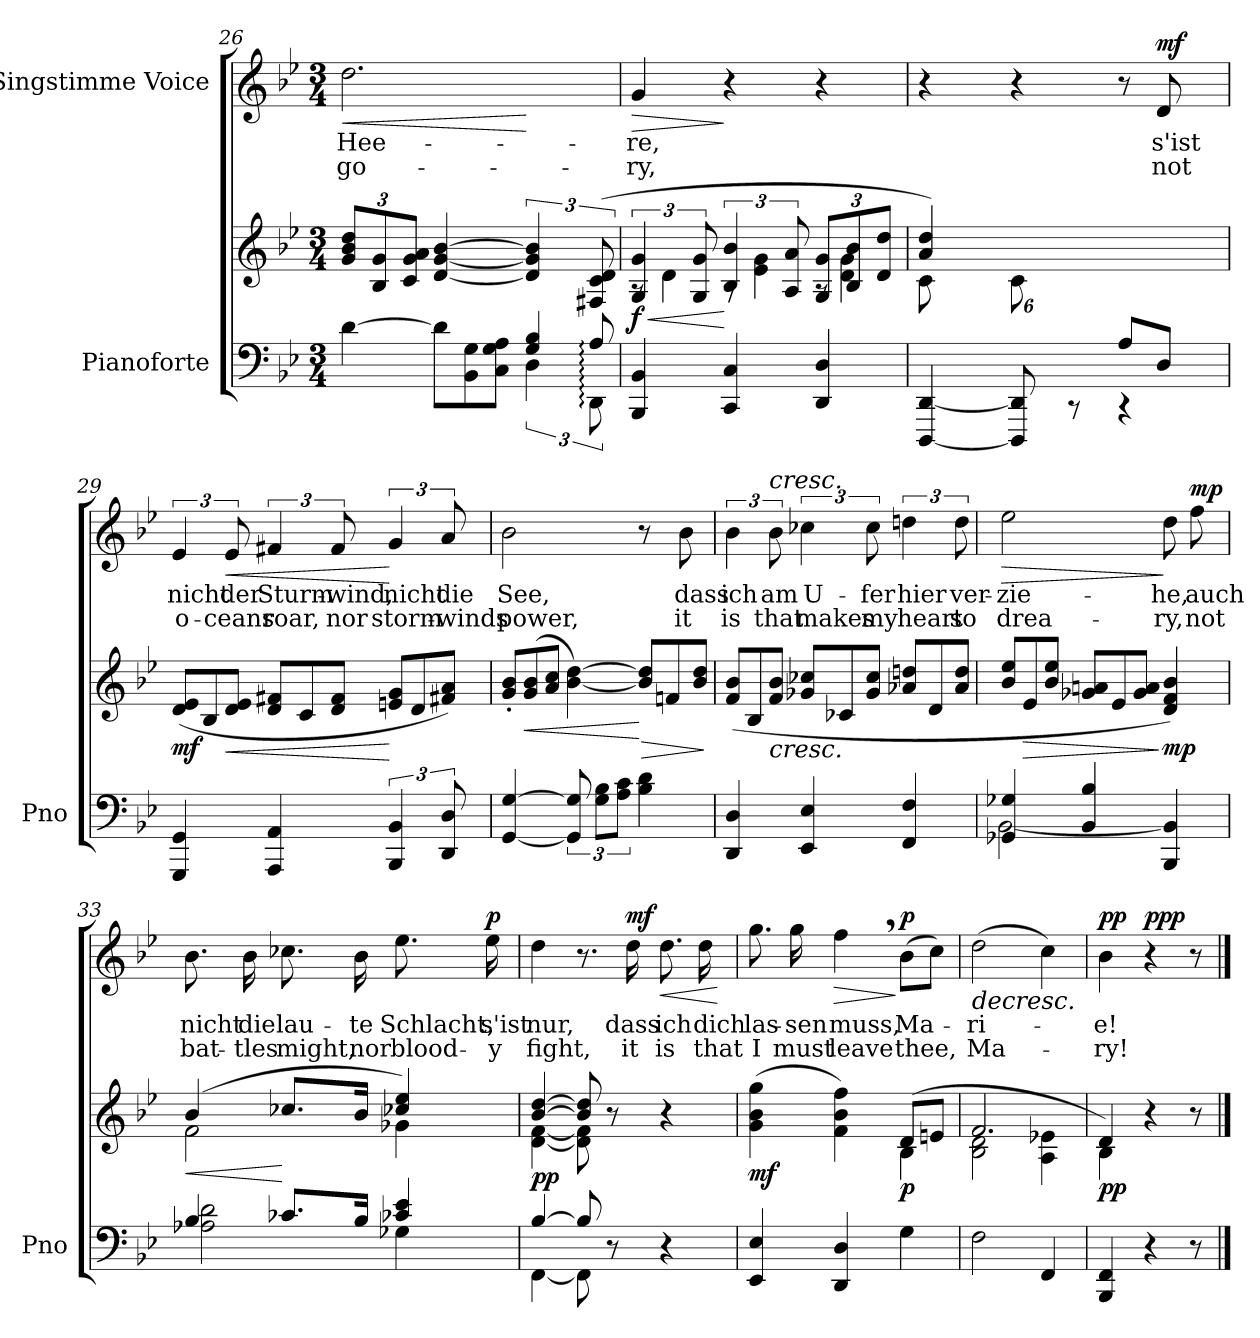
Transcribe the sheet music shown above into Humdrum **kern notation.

**kern	**kern	**dynam	**kern	**text	**text	**dynam
*part2	*part2	*part2	*part1	*part1	*part1	*part1
*staff3	*staff2	*staff2/3	*staff1	*staff1	*staff1	*staff1
*I"Pianoforte	*	*	*I"Singstimme Voice	*	*	*
*I'Pno	*	*	*	*	*	*
*clefF4	*clefG2	*	*clefG2	*	*	*
*k[b-e-]	*k[b-e-]	*	*k[b-e-]	*	*	*
*M3/4	*M3/4	*	*M3/4	*	*	*
=26	=26	=26	=26	=26	=26	=26
*^	*	*	*	*	*	*
*	*	*Xbrackettup	*	*	*	*	*
!	!	!	!	!	!LO:LY:b	!LO:LY:b	!LO:HP:b
*	*	*	*	*^	*	*	*
[4d\	2ryy	12g/ 12b-/ 12dd/L	.	2.dd\	4ryy	Hee-	go-	<
.	.	12B-/ 12g/	.	.	.	.	.	.
.	.	12c/ 12g/ 12a/J	.	.	.	.	.	.
*Xtuplet	*	*	*	*	*	*	*	*
12d\L]	.	[4d/ [4g/ [4b-/	.	.	4ryy	.	.	.
12BB-\ 12G\	.	.	.	.	.	.	.	.
12C\ 12G\ 12A\J	.	.	.	.	.	.	.	.
*	*tuplet	*brackettup	*	*	*	*	*	*
6G/ 6B-/	6D\	6d/] 6g/] 6b-/]	.	.	4ryy	.	.	[
12A:/	12DD:\	(>12F#X/ 12c/ 12d/	.	.	.	.	.	.
*	*	*	*	*v	*v	*	*	*
=27	=27	=27	=27	=27	=27	=27	=27
!	!	!	!LO:HP:b	!	!	!	!
*v	*v	*^	*	*	*	*	*
*	*	*Xtuplet	*	*	*	*	*
*^	*	*	*	*	*	*	*
!	!	!	!	!LO:DY:n=1:b	!	!LO:LY:b	!LO:LY:b	!LO:HP:b
*v	*v	*	*	*	*	*	*	*
4BBB-/ 4BB-/	6G/ 6g/	12rA	< f	4g/	-re,	-ry,	>
.	.	6d\	.	.	.	.	.
.	12G/ 12g/	.	.	.	.	.	.
*	*tuplet	*Xtuplet	*	*	*	*	*
4CC/ 4C/	6B-/ 6b-/	12rA	[	4r	.	.	]
.	.	6e-\ 6g\	.	.	.	.	.
.	12A/ 12a/	.	.	.	.	.	.
*	*tuplet	*	*	*	*	*	*
*	*Xbrackettup	*Xtuplet	*	*	*	*	*
4DD/ 4D/	12G/ 12g/L	12rA	.	4r	.	.	.
.	12B-/ 12b-/	6d\ 6g\	.	.	.	.	.
.	12d/ 12dd/J	.	.	.	.	.	.
!!LO:LB:g=z
=28	=28	=28	=28	=28	=28	=28	=28
*^	*	*	*	*	*	*	*
12ryy	[4DDD/ [4DD/	12c\L	4a/ 4dd/)	.	4r	.	.	.
(>12A/	.	6ryy	.	.	.	.	.	.
12B-/J	.	.	.	.	.	.	.	.
12ryy	8DDD/] 8DD/]	12c\L)	12%5ryy	.	4r	.	.	.
12F#X/	.	12%5ryy	.	.	.	.	.	.
.	8rCC	.	.	.	.	.	.	.
12G/J	.	.	.	.	.	.	.	.
8A/L	4rCC	.	.	.	8r	.	.	.
!	!	!	!	!	!	!LO:LY:b	!LO:LY:b	!LO:DY:a
(>8D/J	.	.	.	.	8d/	s'ist	not	mf
.	.	.	12ryy	.	.	.	.	.
*v	*v	*	*	*	*	*	*	*
=29	=29	=29	=29	=29	=29	=29	=29
!	!	!	!LO:DY:b	!	!LO:LY:b	!LO:LY:b	!
*	*v	*v	*	*	*	*	*
4GGG/ 4GG/	(>12d/ 12e-/L)	mf	6e-/	nicht	o-	.
.	12B-/	.	.	.	.	.
!	!	!LO:HP:b	!	!LO:LY:b	!LO:LY:b	!LO:HP:b
.	12d/ 12e-/J	<	12e-/	der	-ceans	<
!	!	!	!	!LO:LY:b	!LO:LY:b	!
4AAA/ 4AA/	12d/ 12f#X/L	.	6f#X/	Sturm-	roar,	.
.	12c/	.	.	.	.	.
!	!	!	!	!LO:LY:b	!LO:LY:b	!
.	12d/ 12f#/J	.	12f#/	-wind,	nor	.
!	!	!	!	!LO:LY:b	!LO:LY:b	!
6BBB-/ 6BB-/	12en/ 12g/L	[	6g/	nicht	storm-	[
.	12d/	.	.	.	.	.
!	!	!	!	!LO:LY:b	!LO:LY:b	!
12DD/ 12D/	12f#X/ 12a/J)	.	12a/	die	-winds	.
=30	=30	=30	=30	=30	=30	=30
!	!	!	!	!LO:LY:b	!LO:LY:b	!
[4GG/ [4G/	12g/' 12b-/'L	.	2b-\	See,	power,	.
!	!	!LO:HP:b	!	!	!	!
.	(<12g/ 12b-/	<	.	.	.	.
.	12a/ 12cc/J	.	.	.	.	.
12GG/] 12G/]	[4b-\ [4dd\)	.	.	.	.	.
12G\ 12B-\L	.	.	.	.	.	.
12A\ 12c\J	.	.	.	.	.	.
!	!	!LO:HP:n=1:b	!	!	!	!
4B-\ 4d\	12b-/] 12dd/]L	[ >	8r	.	.	.
.	12fn/	.	.	.	.	.
!	!	!	!	!LO:LY:b	!LO:LY:b	!
.	.	.	8b-\	dass	it	.
.	12b-/ 12dd/J	.	.	.	.	.
.	.	]	.	.	.	.
!!LO:LB:g=z
=31	=31	=31	=31	=31	=31	=31
!	!	!	!	!LO:LY:b	!LO:LY:b	!
4DD/ 4D/	(>12f/ 12b-/L	.	6b-\	ich	is	.
.	12B-/	.	.	.	.	.
!	!	!	!LO:TX:a:i:t=cresc.	!	!	!
!	!LO:TX:b:i:t=cresc.	!	!	!	!	!
!	!	!	!	!LO:LY:b	!LO:LY:b	!
.	12f/ 12b-/J	.	12b-\	am	that	.
!	!	!	!	!LO:LY:b	!LO:LY:b	!
4EE-/ 4E-/	12g-X/ 12cc-X/L	.	6cc-X\	U-	makes	.
.	12c-X/	.	.	.	.	.
!	!	!	!	!LO:LY:b	!LO:LY:b	!
.	12g-/ 12cc-/J	.	12cc-\	-fer	my	.
!	!	!	!	!LO:LY:b	!LO:LY:b	!
4FF/ 4F/	12a-X/ 12ddn/L	.	6ddn\	hier	heart	.
.	12d/	.	.	.	.	.
!	!	!	!	!LO:LY:b	!LO:LY:b	!
.	12a-/ 12dd/J	.	12dd\	ver-	so	.
=32	=32	=32	=32	=32	=32	=32
*^	*	*	*	*	*	*
!	!	!	!	!	!LO:LY:b	!LO:LY:b	!LO:HP:b
4GG-X/ 4G-X/	[2BB-\	12b-/ 12ee-/L	.	2ee-\	-zie-	drea-	>
!	!	!	!LO:HP:b	!	!	!	!
.	.	12e-/	>	.	.	.	.
.	.	12b-/ 12ee-/J	.	.	.	.	.
4BB-/ 4B-/	.	12g-X/ 12an/L	.	.	.	.	.
.	.	12e-/	.	.	.	.	.
.	.	12g-/ 12a/J	.	.	.	.	.
!	!	!	!LO:DY:n=1:b	!	!LO:LY:b	!LO:LY:b	!
4BBB-/ 4BB-/]	4ryy	4d/ 4f/ 4b-/)	] mp	8dd\	-he,	-ry,	]
!	!	!	!	!	!LO:LY:b	!LO:LY:b	!LO:DY:a
.	.	.	.	8ff\	auch	not	mp
=33	=33	=33	=33	=33	=33	=33	=33
!	!	!	!LO:HP:b	!	!LO:LY:b	!LO:LY:b	!
*	*	*^	*	*	*	*	*
4B-/	2A-X\ 2d\	(>4b-/	2f\	<	8.b-\	nicht	bat-	.
!	!	!	!	!	!	!LO:LY:b	!LO:LY:b	!
.	.	.	.	.	16b-\	die	-tles	.
!	!	!	!	!	!	!LO:LY:b	!LO:LY:b	!
8.c-X/L	.	8.cc-X/L	.	[	8.cc-X\	lau-	might,	.
!	!	!	!	!	!	!LO:LY:b	!LO:LY:b	!
16B-/Jk	.	16b-/Jk	.	.	16b-\	-te	nor	.
!	!	!	!	!	!	!LO:LY:b	!LO:LY:b	!
4c-X/ 4e-/	4G-X\	4cc-X/ 4ee-/)	4g-X\	.	8.ee-\	Schlacht,	blood-	.
!	!	!	!	!	!	!LO:LY:b	!LO:LY:b	!LO:DY:a
.	.	.	.	.	16ee-\	s'ist	-y	p
!!LO:LB:g=z
=34	=34	=34	=34	=34	=34	=34	=34	=34
!	!	!	!	!LO:DY:b	!	!LO:LY:b	!LO:LY:b	!
!	!	!	!	!LO:DY:n=1:b	!	!	!	!
[4B-/	[4FF\	[4b-/ [4dd/	[4d\ [4f\	p p	4dd\	nur,	fight,	.
8B-/]	8FF\]	8b-/] 8dd/]	8d\] 8f\]	.	8.r	.	.	.
8r	4.ryy	8r	8rgyy	.	.	.	.	.
*	*	*	*	*	*MM100	*	*	*
!	!	!	!	!	!	!LO:LY:b	!LO:LY:b	!LO:HP:b
!	!	!	!	!	!	!	!	!LO:DY:n=1:a
.	.	.	.	.	16dd\	dass	it	< mf
!	!	!	!	!	!	!LO:LY:b	!LO:LY:b	!
4r	.	4r	4rgyy	.	8.dd\	ich	is	.
!	!	!	!	!	!	!LO:LY:b	!LO:LY:b	!
.	.	.	.	.	16dd\	dich	that	.
*v	*v	*	*	*	*	*	*	*
*	*v	*v	*	*	*	*	*
.	.	.	.	.	.	[
=35	=35	=35	=35	=35	=35	=35
*	*	*	*MM95	*	*	*
*	*^	*	*	*	*	*
!	!	!	!LO:DY:b	!	!LO:LY:b	!LO:LY:b	!
4EE-/ 4E-/	(>4g\ 4b-\ 4gg\	2ryy	mf	8.gg\	las-	I	.
!	!	!	!	!	!LO:LY:b	!LO:LY:b	!
.	.	.	.	16gg\	-sen	must	.
!	!	!	!	!	!LO:LY:b	!LO:LY:b	!LO:HP:b
4DD/ 4D/	4f\ 4b-\ 4ff\)	.	.	4ff,\	muss,	leave	>
*	*	*	*	*MM90	*	*	*
!	!	!	!LO:DY:b	!	!LO:LY:b	!LO:LY:b	!LO:DY:n=1:a
4G\	(>8d/L	4B-\	p	(>8b-\L	Ma-	thee,	] p
.	8en/J	.	.	8cc\J)	.	.	.
=36	=36	=36	=36	=36	=36	=36	=36
*	*	*	*	*MM85	*	*	*
!	!	!	!	!	!LO:LY:b	!LO:LY:b	!LO:HP:b
2F\	2.f/	2B-\ 2d\	.	(>2dd\	-ri-	Ma-	>
*	*	*	*	*MM80	*	*	*
4FF/	.	4A\ 4e-X\	.	4cc\)	.	.	.
=37	=37	=37	=37	=37	=37	=37	=37
!	!	!	!LO:DY:b	!	!LO:LY:b	!LO:LY:b	!LO:DY:a
4BBB-/ 4FF/	4d/)	4B-\	pp	4b-\	-e!	-ry!	pp
!	!	!	!	!	!	!	!LO:DY:n=1:a
4r	4r	4.ryy	.	4r	.	.	] ppp
8r	8r	.	.	8r	.	.	.
*	*v	*v	*	*	*	*	*
==	==	==	==	==	==	==
*-	*-	*-	*-	*-	*-	*-
